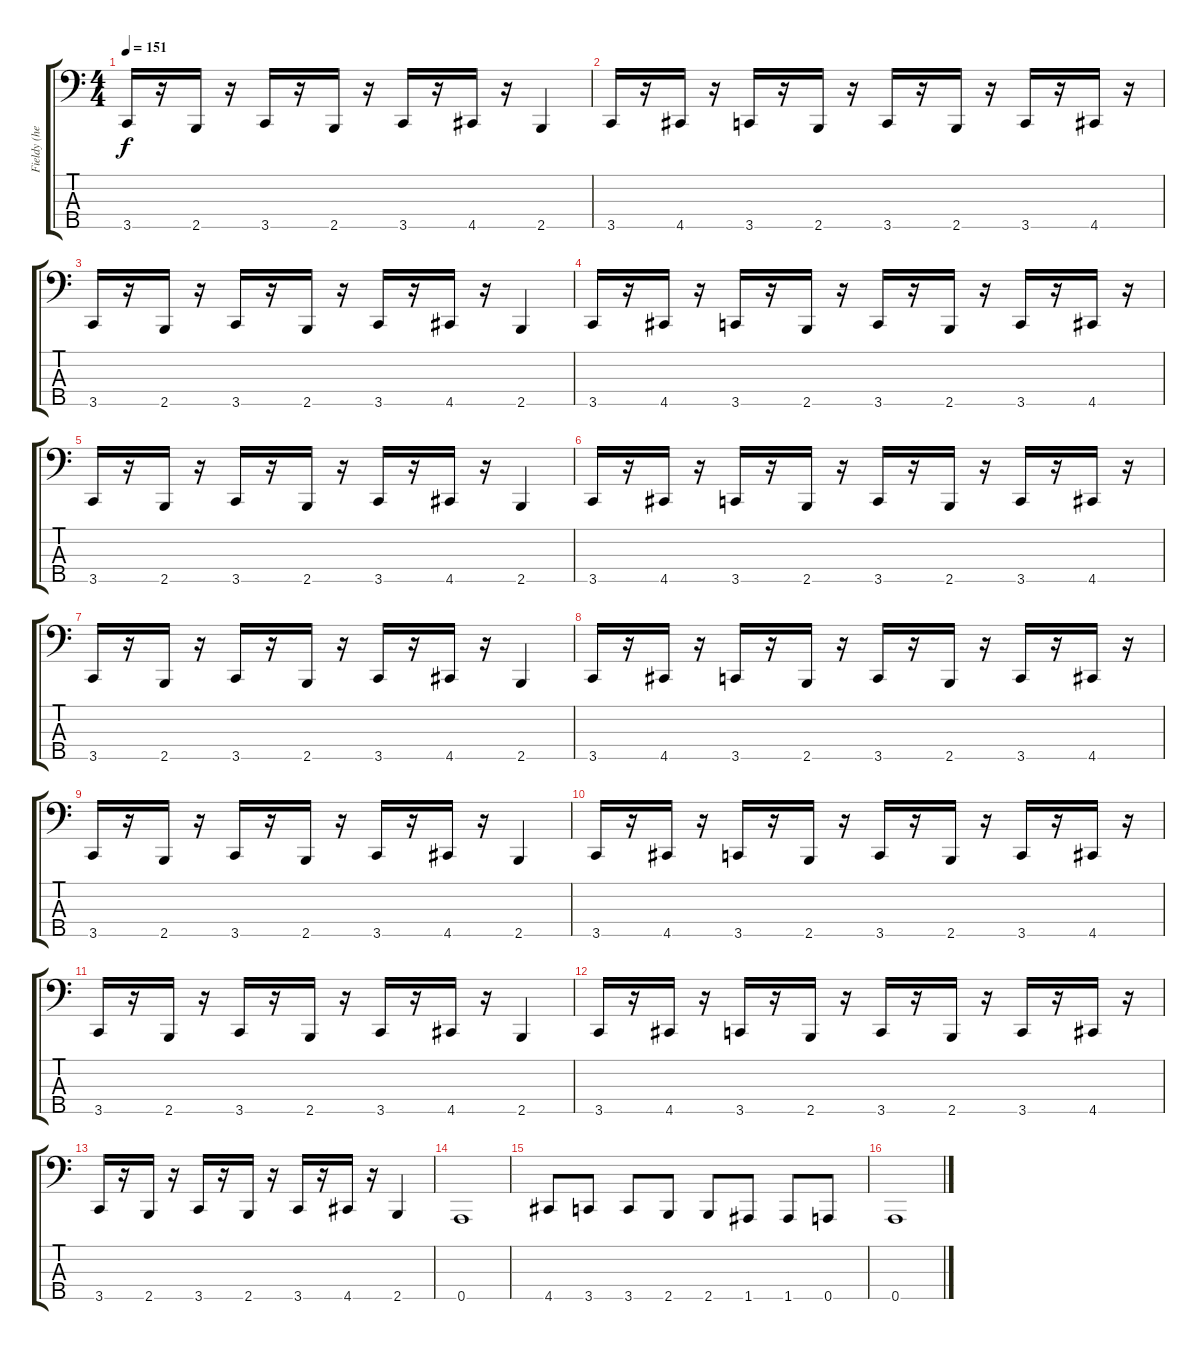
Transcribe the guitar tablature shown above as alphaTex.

\track ("Fieldy (heavy slap)" "Fieldy (he") {instrument slapbass1}
\staff {score tabs}
\tuning (F2 C2 G1 D1 A0) {hide}
\ts (4 4)
\tempo 151
\clef f4
\ks c
3.5.16{dy f} r.16 2.5.16 r.16 3.5.16 r.16 2.5.16 r.16 3.5.16 r.16 4.5.16 r.16 2.5.4 |
3.5.16 r.16 4.5.16 r.16 3.5.16 r.16 2.5.16 r.16 3.5.16 r.16 2.5.16 r.16 3.5.16 r.16 4.5.16 r.16 |
3.5.16 r.16 2.5.16 r.16 3.5.16 r.16 2.5.16 r.16 3.5.16 r.16 4.5.16 r.16 2.5.4 |
3.5.16 r.16 4.5.16 r.16 3.5.16 r.16 2.5.16 r.16 3.5.16 r.16 2.5.16 r.16 3.5.16 r.16 4.5.16 r.16 |
3.5.16 r.16 2.5.16 r.16 3.5.16 r.16 2.5.16 r.16 3.5.16 r.16 4.5.16 r.16 2.5.4 |
3.5.16 r.16 4.5.16 r.16 3.5.16 r.16 2.5.16 r.16 3.5.16 r.16 2.5.16 r.16 3.5.16 r.16 4.5.16 r.16 |
3.5.16 r.16 2.5.16 r.16 3.5.16 r.16 2.5.16 r.16 3.5.16 r.16 4.5.16 r.16 2.5.4 |
3.5.16 r.16 4.5.16 r.16 3.5.16 r.16 2.5.16 r.16 3.5.16 r.16 2.5.16 r.16 3.5.16 r.16 4.5.16 r.16 |
3.5.16 r.16 2.5.16 r.16 3.5.16 r.16 2.5.16 r.16 3.5.16 r.16 4.5.16 r.16 2.5.4 |
3.5.16 r.16 4.5.16 r.16 3.5.16 r.16 2.5.16 r.16 3.5.16 r.16 2.5.16 r.16 3.5.16 r.16 4.5.16 r.16 |
3.5.16 r.16 2.5.16 r.16 3.5.16 r.16 2.5.16 r.16 3.5.16 r.16 4.5.16 r.16 2.5.4 |
3.5.16 r.16 4.5.16 r.16 3.5.16 r.16 2.5.16 r.16 3.5.16 r.16 2.5.16 r.16 3.5.16 r.16 4.5.16 r.16 |
3.5.16 r.16 2.5.16 r.16 3.5.16 r.16 2.5.16 r.16 3.5.16 r.16 4.5.16 r.16 2.5.4 |
0.5.1 |
4.5.8 3.5.8 3.5.8 2.5.8 2.5.8 1.5.8 1.5.8 0.5.8 |
0.5.1
